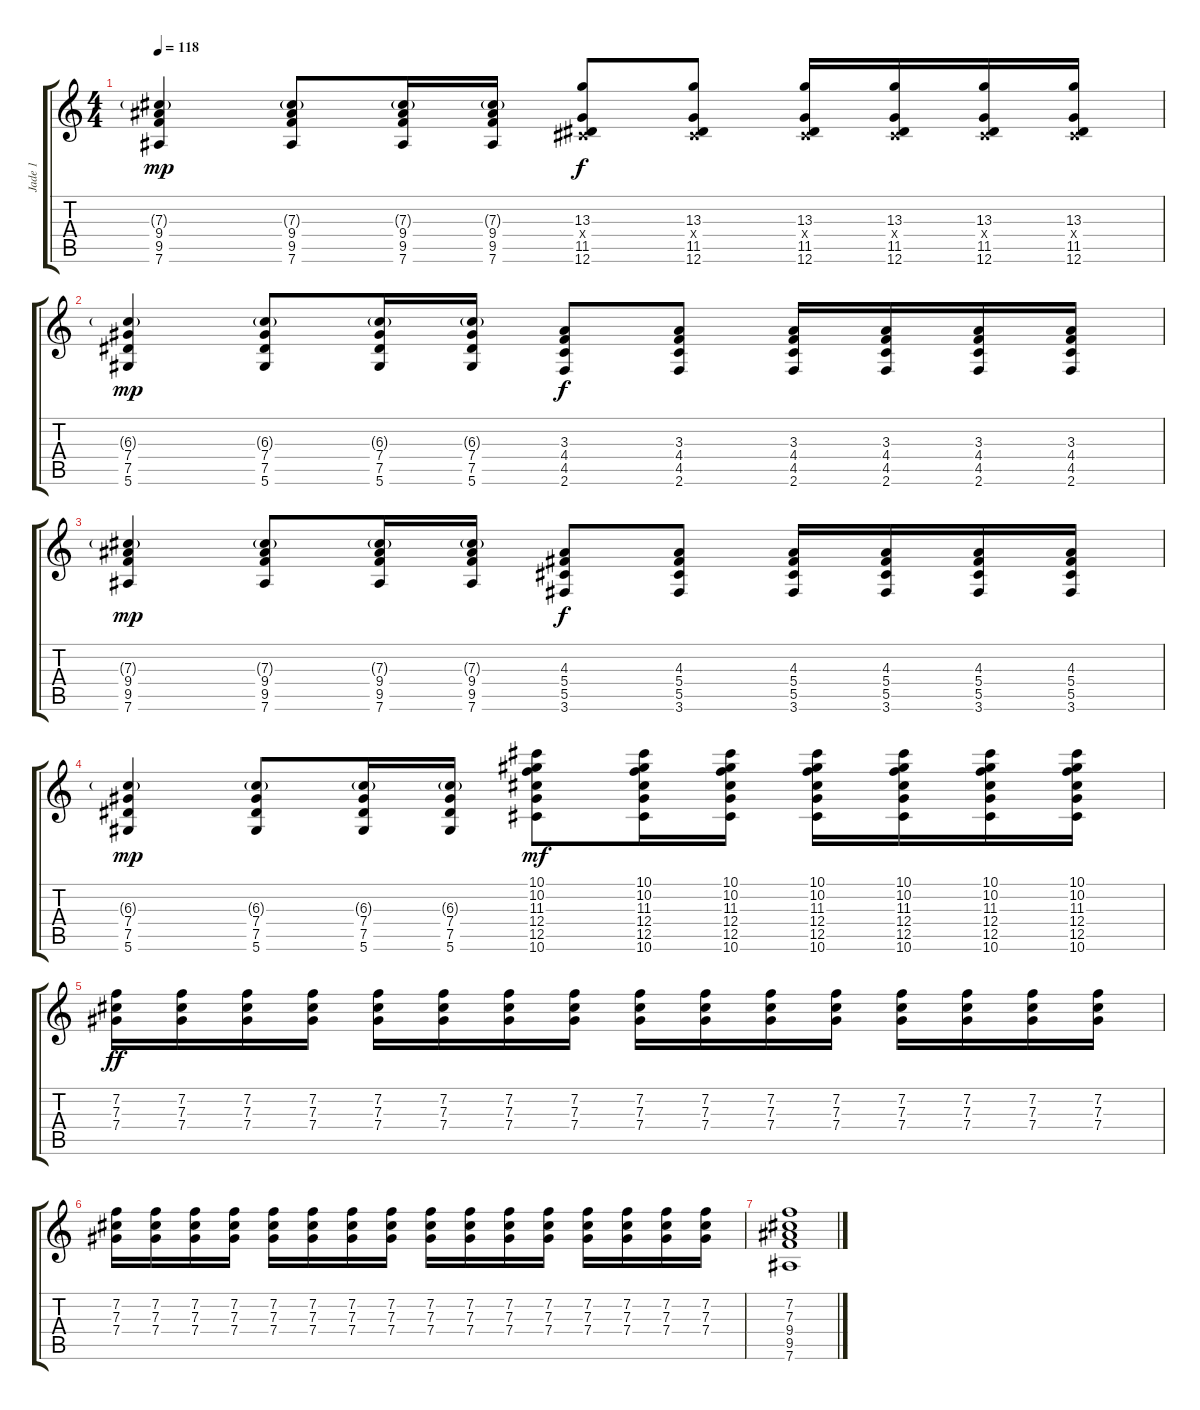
\track ("Jade 1" "Jade 1") {instrument overdrivenguitar}
\staff {score tabs}
\tuning (Eb4 Bb3 Gb3 Db3 Ab2 Eb2) {hide}
\ts (4 4)
\tempo 118
\clef g2
\ks c
(7.3{g} 9.4 9.5 7.6).4{dy mp} (7.3{g} 9.4 9.5 7.6).8 (7.3{g} 9.4 9.5 7.6).16 (7.3{g} 9.4 9.5 7.6).16 (13.3 0.4{x} 11.5 12.6).8{dy f} (13.3 0.4{x} 11.5 12.6).8 (13.3 0.4{x} 11.5 12.6).16 (13.3 0.4{x} 11.5 12.6).16 (13.3 0.4{x} 11.5 12.6).16 (13.3 0.4{x} 11.5 12.6).16 |
(6.3{g} 7.4 7.5 5.6).4{dy mp} (6.3{g} 7.4 7.5 5.6).8 (6.3{g} 7.4 7.5 5.6).16 (6.3{g} 7.4 7.5 5.6).16 (3.3 4.4 4.5 2.6).8{dy f} (3.3 4.4 4.5 2.6).8 (3.3 4.4 4.5 2.6).16 (3.3 4.4 4.5 2.6).16 (3.3 4.4 4.5 2.6).16 (3.3 4.4 4.5 2.6).16 |
(7.3{g} 9.4 9.5 7.6).4{dy mp} (7.3{g} 9.4 9.5 7.6).8 (7.3{g} 9.4 9.5 7.6).16 (7.3{g} 9.4 9.5 7.6).16 (4.3 5.4 5.5 3.6).8{dy f} (4.3 5.4 5.5 3.6).8 (4.3 5.4 5.5 3.6).16 (4.3 5.4 5.5 3.6).16 (4.3 5.4 5.5 3.6).16 (4.3 5.4 5.5 3.6).16 |
(6.3{g} 7.4 7.5 5.6).4{dy mp} (6.3{g} 7.4 7.5 5.6).8 (6.3{g} 7.4 7.5 5.6).16 (6.3{g} 7.4 7.5 5.6).16 (10.1 10.2 11.3 12.4 12.5 10.6).8{dy mf} (10.1 10.2 11.3 12.4 12.5 10.6).16 (10.1 10.2 11.3 12.4 12.5 10.6).16 (10.1 10.2 11.3 12.4 12.5 10.6).16 (10.1 10.2 11.3 12.4 12.5 10.6).16 (10.1 10.2 11.3 12.4 12.5 10.6).16 (10.1 10.2 11.3 12.4 12.5 10.6).16 |
(7.2 7.3 7.4).16{dy ff} (7.2 7.3 7.4).16 (7.2 7.3 7.4).16 (7.2 7.3 7.4).16 (7.2 7.3 7.4).16 (7.2 7.3 7.4).16 (7.2 7.3 7.4).16 (7.2 7.3 7.4).16 (7.2 7.3 7.4).16 (7.2 7.3 7.4).16 (7.2 7.3 7.4).16 (7.2 7.3 7.4).16 (7.2 7.3 7.4).16 (7.2 7.3 7.4).16 (7.2 7.3 7.4).16 (7.2 7.3 7.4).16 |
(7.2 7.3 7.4).16 (7.2 7.3 7.4).16 (7.2 7.3 7.4).16 (7.2 7.3 7.4).16 (7.2 7.3 7.4).16 (7.2 7.3 7.4).16 (7.2 7.3 7.4).16 (7.2 7.3 7.4).16 (7.2 7.3 7.4).16 (7.2 7.3 7.4).16 (7.2 7.3 7.4).16 (7.2 7.3 7.4).16 (7.2 7.3 7.4).16 (7.2 7.3 7.4).16 (7.2 7.3 7.4).16 (7.2 7.3 7.4).16 |
(7.2 7.3 9.4 9.5 7.6).1
